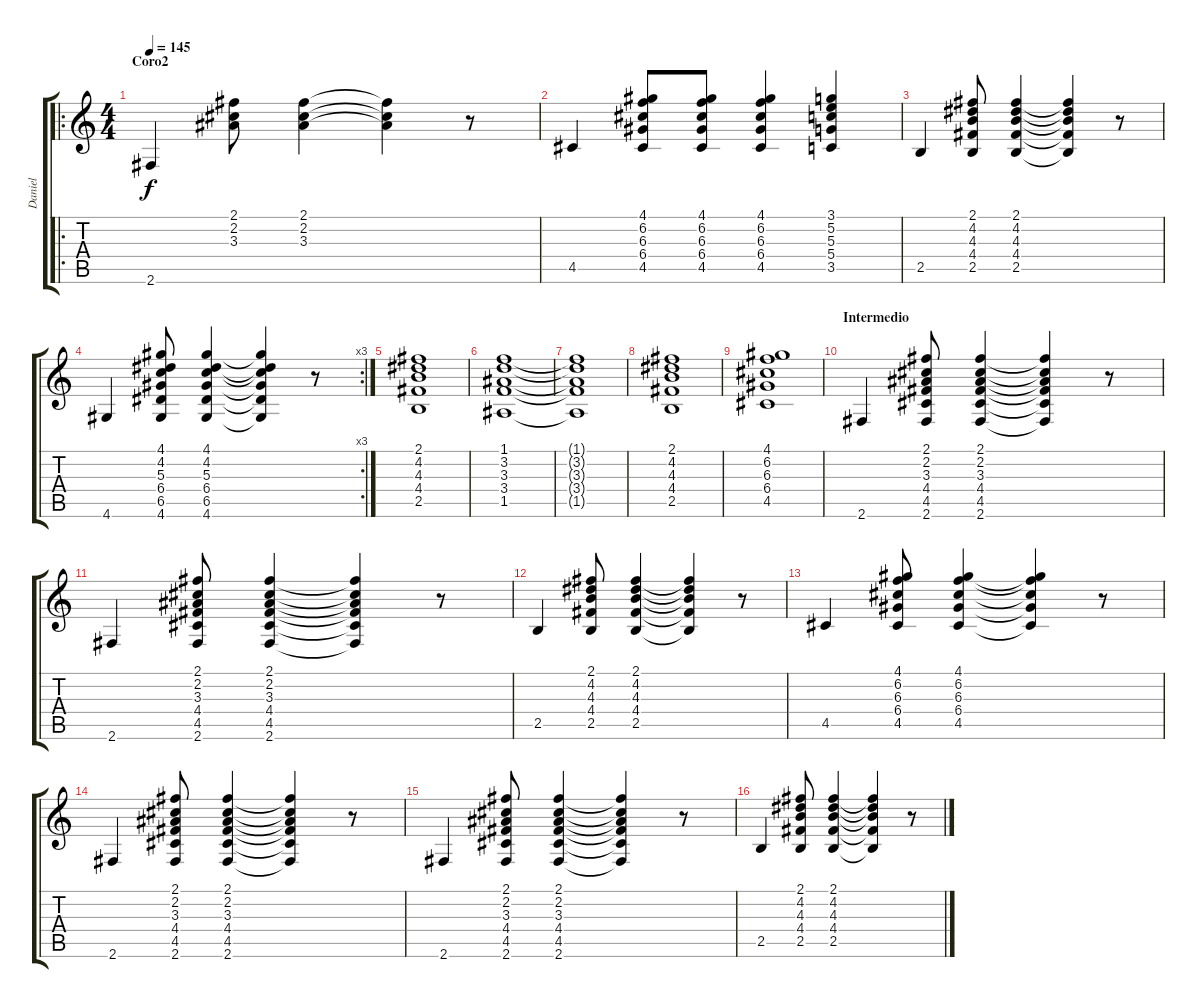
\track ("Daniel" "Daniel") {instrument electricguitarmuted}
\staff {score tabs}
\tuning (E4 B3 G3 D3 A2 E2) {hide}
\ro
\ts (4 4)
\section ("" "Coro2")
\tempo 145
\clef g2
\ks c
2.6.4{dy f} (2.1 2.2 3.3).8 (2.1 2.2 3.3).4 (2.1{t} 2.2{t} 3.3{t}).4 r.8 |
4.5.4 (4.1 6.2 6.3 6.4 4.5).8 (4.1 6.2 6.3 6.4 4.5).8 (4.1 6.2 6.3 6.4 4.5).4 (3.1 5.2 5.3 5.4 3.5).4 |
2.5.4 (2.1 4.2 4.3 4.4 2.5).8 (2.1 4.2 4.3 4.4 2.5).4 (2.1{t} 4.2{t} 4.3{t} 4.4{t} 2.5{t}).4 r.8 |
\rc 3
4.6.4 (4.1 4.2 5.3 6.4 6.5 4.6).8 (4.1 4.2 5.3 6.4 6.5 4.6).4 (4.1{t} 4.2{t} 5.3{t} 6.4{t} 6.5{t} 4.6{t}).4 r.8 |
(2.1 4.2 4.3 4.4 2.5).1 |
(1.1 3.2 3.3 3.4 1.5).1 |
(1.1{t} 3.2{t} 3.3{t} 3.4{t} 1.5{t}).1 |
(2.1 4.2 4.3 4.4 2.5).1 |
(4.1 6.2 6.3 6.4 4.5).1 |
\section ("" "Intermedio")
2.6.4 (2.1 2.2 3.3 4.4 4.5 2.6).8 (2.1 2.2 3.3 4.4 4.5 2.6).4 (2.1{t} 2.2{t} 3.3{t} 4.4{t} 4.5{t} 2.6{t}).4 r.8 |
2.6.4 (2.1 2.2 3.3 4.4 4.5 2.6).8 (2.1 2.2 3.3 4.4 4.5 2.6).4 (2.1{t} 2.2{t} 3.3{t} 4.4{t} 4.5{t} 2.6{t}).4 r.8 |
2.5.4 (2.1 4.2 4.3 4.4 2.5).8 (2.1 4.2 4.3 4.4 2.5).4 (2.1{t} 4.2{t} 4.3{t} 4.4{t} 2.5{t}).4 r.8 |
4.5.4 (4.1 6.2 6.3 6.4 4.5).8 (4.1 6.2 6.3 6.4 4.5).4 (4.1{t} 6.2{t} 6.3{t} 6.4{t} 4.5{t}).4 r.8 |
2.6.4 (2.1 2.2 3.3 4.4 4.5 2.6).8 (2.1 2.2 3.3 4.4 4.5 2.6).4 (2.1{t} 2.2{t} 3.3{t} 4.4{t} 4.5{t} 2.6{t}).4 r.8 |
2.6.4 (2.1 2.2 3.3 4.4 4.5 2.6).8 (2.1 2.2 3.3 4.4 4.5 2.6).4 (2.1{t} 2.2{t} 3.3{t} 4.4{t} 4.5{t} 2.6{t}).4 r.8 |
2.5.4 (2.1 4.2 4.3 4.4 2.5).8 (2.1 4.2 4.3 4.4 2.5).4 (2.1{t} 4.2{t} 4.3{t} 4.4{t} 2.5{t}).4 r.8
